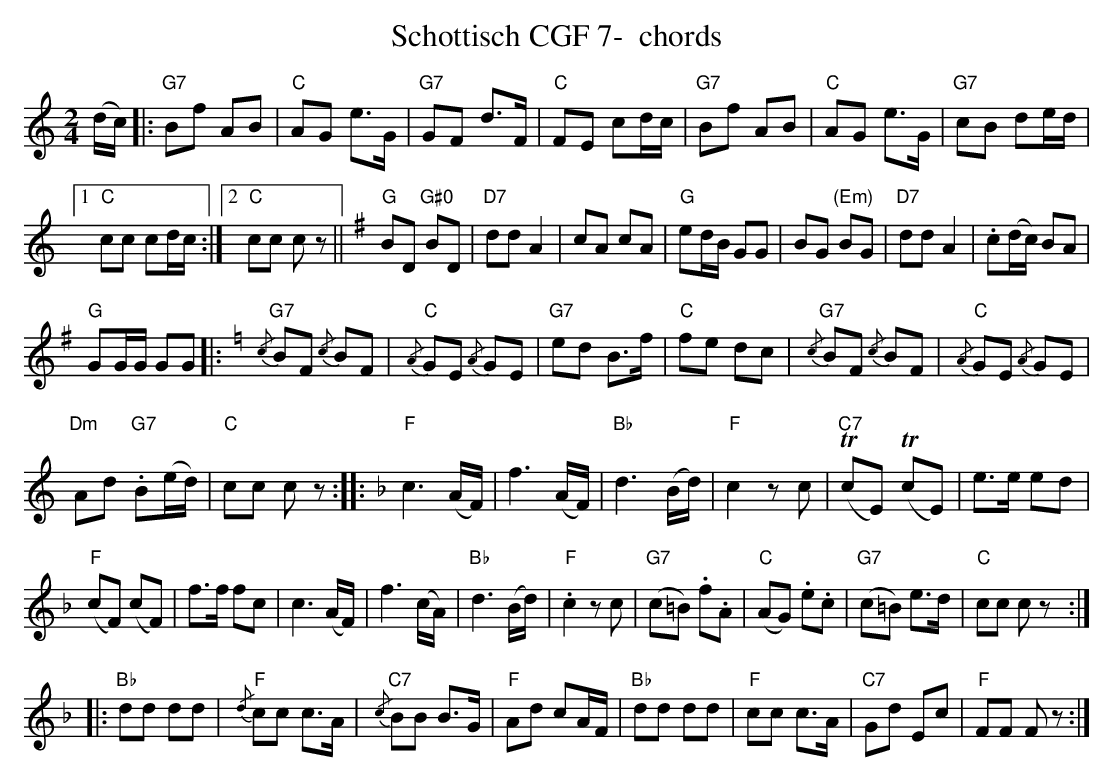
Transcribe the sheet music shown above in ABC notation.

X:1
T:Schottisch CGF 7-  chords
M:2/4
L:1/8
K:Cmaj%%MIDI gchordon
(d/2c/2) |: "G7"Bf AB | "C"AG e>G | "G7"GF d>F | "C"FE cd/2c/2 | "G7"Bf AB | "C"AG e>G | "G7"cB de/2d/2 |1
"C"cc cd/2c/2 :|2 "C"cc c z || [K:Gmaj] "G"BD "G#0"BD | "D7"dd A2 | cA cA | "G"ed/2B/2 GG | BG "(Em)"BG | "D7"ddA2 | .c(d/2c/2) BA |
"G"GG/2G/2 GG |: [K:Cmaj] "G7"{/c}BF {/c}BF | "C"{/A}GE {/A}GE | "G7"ed B>f | "C"fe dc | "G7"{/c}BF {/c}BF | "C"{/A}GE {/A}GE |
"Dm"Ad "G7".B(e/2d/2) | "C"cc cz :: [K:Fmaj] "F"c3(A/2F/2) | f3(A/2F/2) | "Bb"d3(B/2d/2) | "F"c2zc | "C7"(TcE) (TcE) | e>e ed |
"F"(cF) (cF) | f>f fc | c3 (A/2F/2) | f3(c/2A/2) | "Bb"d3 (B/2d/2) | "F".c2zc | "G7"(c=B) .f.A | "C"(AG) .e.c | "G7"(c=B) e>d | "C"cc cz ::
"Bb"dd dd | "F"{/d}cc c>A | "C7"{/c}BB B>G | "F"Ad cA/2F/2 | "Bb"dd dd | "F"cc c>A | "C7"Gd Ec | "F"FF Fz :|
